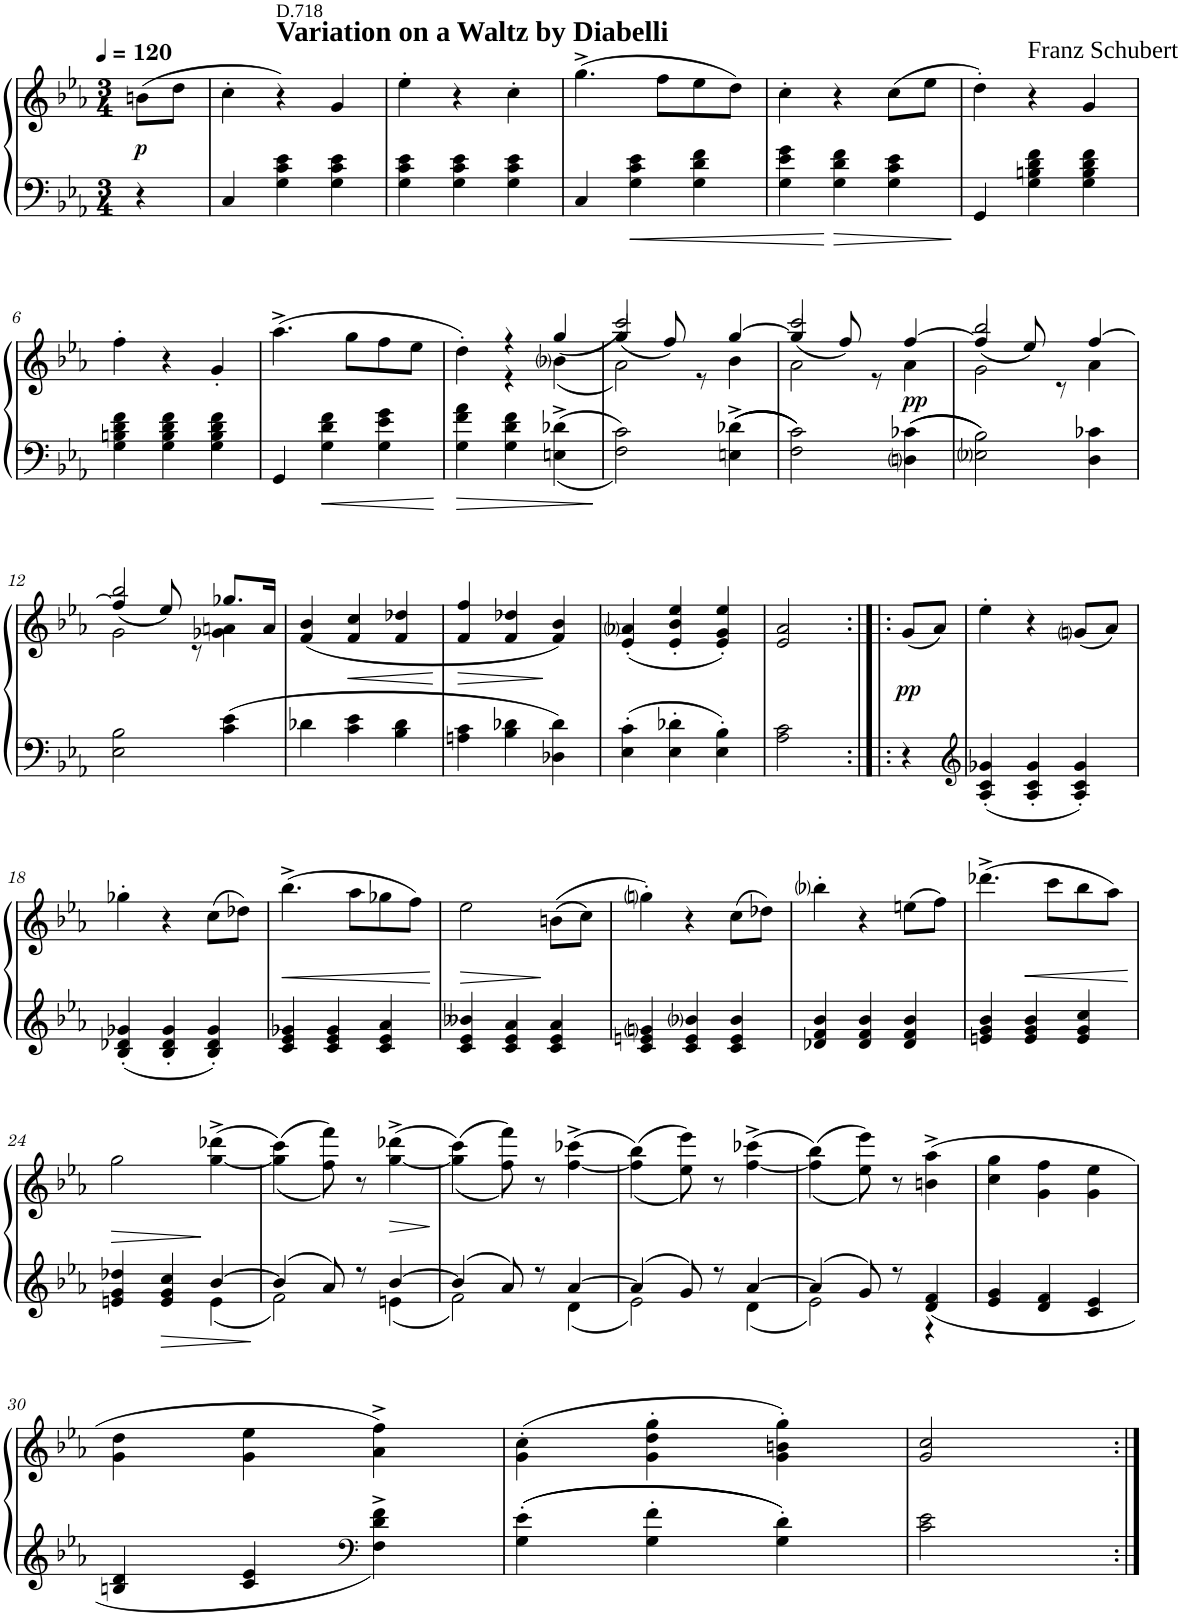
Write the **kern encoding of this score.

**kern	**kern	**dynam
*part1	*part1	*part1
*staff2	*staff1	*staff1/2
*I"Midi_1	*	*
*clefF4	*clefG2	*
*k[b-e-a-]	*k[b-e-a-]	*
*E-:	*E-:	*
*M3/4	*M3/4	*
*MM120	*MM120	*
=	=	=
!	!	!LO:DY:b
4r	(>8bn\L	p
.	8dd\J	.
=1	=1	=1
4C/	4cc'\	.
!	!LO:TX:a:B:t=Variation on a Waltz by Diabelli	!
!	!LO:TX:a:t=D.718	!
4G\ 4c\ 4e-\	4r)	.
4G\ 4c\ 4e-\	4g/	.
=2	=2	=2
4G\ 4c\ 4e-\	4ee-'\	.
4G\ 4c\ 4e-\	4r	.
4G\ 4c\ 4e-\	4cc'\	.
=3	=3	=3
4C/	(>4.gg^\	.
4G\ 4c\ 4e-\	.	.
.	8ff\L	.
4G\ 4d\ 4f\	8ee-\	.
.	8dd\J)	.
=4	=4	=4
4G\ 4e-\ 4g\	4cc'\	.
4G\ 4d\ 4f\	4r	.
4G\ 4c\ 4e-\	(>8cc\L	.
.	8ee-\J	.
=5	=5	=5
4GG/	4dd'\)	.
!	!LO:TX:a:t=Franz Schubert	!
4G\ 4Bn\ 4d\ 4f\	4r	.
4G\ 4B\ 4d\ 4f\	4g/	.
!!LO:LB:g=z
=6	=6	=6
*	*^	*
*	*	*^	*
4G\ 4Bn\ 4d\ 4f\	4ff'\	2ryy	2ryy	.
4G\ 4B\ 4d\ 4f\	4r	.	.	.
4G\ 4B\ 4d\ 4f\	4g'/	4ryy	4ryy	.
=7	=7	=7	=7	=7
4GG/	(>4.aa-^\	2ryy	2ryy	.
4G\ 4d\ 4f\	.	.	.	.
.	8gg\L	.	.	.
4G\ 4e-\ 4g\	8ff\	4ryy	4ryy	.
.	8ee-\J	.	.	.
=8	=8	=8	=8	=8
4G\ 4f\ 4a-\	4dd'\)	4ryy	2ryy	.
4G\ 4d\ 4f\	4r	4r	.	.
4En\^ 4d-X\^	(<4gg/	(<4b-i\	4ryy	.
=9	=9	=9	=9	=9
2F\ 2c\	2ccc/)	2a-\)	(<4gg/	.
.	.	.	8ff/)	.
.	.	.	8r	.
4En\^ 4d-X\^	[4gg/	4b-\	4ryy	.
=10	=10	=10	=10	=10
2F\ 2c\	2ccc/	2a-\	(4gg/]	.
.	.	.	8ff/)	.
.	.	.	8r	.
!	!	!	!	!LO:DY:b
4Dni\ 4c-X\	[4ff/	4a-\	4ryy	pp
=11	=11	=11	=11	=11
2E-i\ 2B-\	2bb-/	2g\	(4ff/]	.
.	.	.	8ee-/)	.
.	.	.	8r	.
4D\ 4c-X\	[4ff/	4a-\	4ryy	.
!!LO:LB:g=z	!!	!!
=12	=12	=12	=12	=12
2E-\ 2B-\	2bb-/	2g\	(<4ff/]	.
.	.	.	8ee-/)	.
.	.	.	8r	.
4c\ 4e-\	8.gg-X/L	4g-X\ 4an\	4ryy	.
.	16a/Jk	.	.	.
=13	=13	=13	=13	=13
4d-X\	(<4f/ 4b-/	2ryy	2ryy	.
!	!	!	!	!LO:HP:b
4c\ 4e-\	4f/ 4cc/	.	.	<
4B-\ 4d-\	4f/ 4dd-X/	4ryy	4ryy	.
*	*v	*v	*v	*
.	.	[
=14	=14	=14
!	!	!LO:HP:b
*	*^	*
*	*	*^	*
4An\ 4c\	4f/ 4ff/	2ryy	2ryy	>
4B-\ 4d-X\	4f/ 4dd-X/	.	.	.
4D-X\ 4d-\	4f/ 4b-/)	4ryy	4ryy	]
=15	=15	=15	=15	=15
4E-\' 4c\'	(<4e-/' 4a-i/'	2ryy	2ryy	.
4E-\' 4d-X\'	4e-/' 4b-/' 4ee-/'	.	.	.
4E-\' 4B-\'	4e-/' 4g/' 4ee-/')	4ryy	4ryy	.
=16	=16	=16	=16	=16
2A-\ 2c\	2e-/ 2a-/	2ryy	2ryy	.
=16X1:|!|:	=16X1:|!|:	=16X1:|!|:	=16X1:|!|:	=16X1:|!|:
!	!	!	!	!LO:DY:b
*	*	*v	*v	*
4r	(8g/L	4ryy	pp
.	8a-/J)	.	.
*	*v	*v	*
=17	=17	=17
*clefG2	*	*
*	*^	*
*	*	*^	*
4A-/' 4c/' 4g-X/'	4ee-'\	2ryy	2ryy	.
4A-/' 4c/' 4g-/'	4r	.	.	.
4A-/' 4c/' 4g-/'	(8gni/L	4ryy	4ryy	.
.	8a-/J)	.	.	.
*	*v	*v	*v	*
!!LO:LB:g=z
=18	=18	=18
4B-/' 4d-X/' 4g-X/'	4gg-X'\	.
4B-/' 4d-/' 4g-/'	4r	.
4B-/' 4d-/' 4g-/'	(>8cc\L	.
.	8dd-X\J)	.
=19	=19	=19
4c/ 4e-/ 4g-X/	(>4.bb-^\	.
4c/ 4e-/ 4g-/	.	.
.	8aa-\L	.
4c/ 4e-/ 4a-/	8gg-X\	.
.	8ff\J)	.
=20	=20	=20
4c/ 4e-/ 4b--X/	2ee-\	.
4c/ 4e-/ 4a-/	.	.
4c/ 4e-/ 4a-/	(>(>8bn\L	.
.	8cc\J)	.
=21	=21	=21
4c/ 4en/ 4gni/	4ggni'\)	.
4c/ 4e/ 4b-i/	4r	.
4c/ 4e/ 4b-/	(>8cc\L	.
.	8dd-X\J)	.
=22	=22	=22
4d-X/ 4f/ 4b-/	4bb-i'\	.
4d-/ 4f/ 4b-/	4r	.
4d-/ 4f/ 4b-/	(>8een\L	.
.	8ff\J)	.
=23	=23	=23
4en/ 4g/ 4b-/	(>4.ddd-X^\	.
4e/ 4g/ 4b-/	.	.
.	8ccc\L	.
4e/ 4g/ 4cc/	8bb-\	.
.	8aa-\J)	.
!!LO:LB:g=z
=24	=24	=24
*^	*^	*
4en/ 4g/ 4dd-X/	2ryy	2gg\	2ryy	.
4e/ 4g/ 4cc/	.	.	.	.
[4b-/	4e\	(>[4gg\^ 4ddd-X\^	4ryy	.
*	*	*v	*v	*
=25	=25	=25	=25
4b-/]	2f\	(<(>4gg\] 4ccc\)	.
8a-/	.	8ff\ 8fff\))	.
8r	.	8r	.
!	!	!	!LO:HP:b
[4b-/	4en\	(>[4gg\^ 4ddd-X\^	>
*v	*v	*	*
.	.	]
=26	=26	=26
*^	*	*
4b-/]	2f\	(>(<4gg\] 4ccc\)	.
8a-/	.	8ff\ 8fff\))	.
8r	.	8r	.
[4a-/	4d\	(>[4ff\^ 4ccc-X\^	.
=27	=27	=27	=27
4a-/]	2e-\	(<(4ff\] 4bb-\)	.
8g/	.	8ee-\ 8eee-\))	.
8r	.	8r	.
[4a-/	4d\	(>[4ff\^ 4ccc-X\^	.
=28	=28	=28	=28
4a-/]	2e-\	(>(<4ff\] 4bb-\)	.
8g/	.	8ee-\ 8eee-\))	.
8r	.	8r	.
4d/ 4f/	4r	(4bn\^ 4aa-\^	.
*v	*v	*	*
=29	=29	=29
*	*^	*
*	*	*^	*
4e-/ 4g/	4cc\ 4gg\	2ryy	2ryy	.
4d/ 4f/	4g\ 4ff\	.	.	.
4c/ 4e-/	4g\ 4ee-\	4ryy	4ryy	.
*	*v	*v	*v	*
!!LO:LB:g=z
=30	=30	=30
4Bn/ 4d/	4g\ 4dd\	.
4c/ 4e-/	4g\ 4ee-\	.
*clefF4	*	*
4F\^ 4d\^ 4f\^	4a-\^ 4ff\^)	.
=31	=31	=31
4G\' 4e-\'	(>4g\' 4cc\'	.
4G\' 4f\'	4g\' 4dd\' 4gg\'	.
4G\' 4d\'	4g\' 4bn\' 4gg\')	.
=32	=32	=32
2c\ 2e-\	2g/ 2cc/	.
=:|!	=:|!	=:|!
*-	*-	*-
